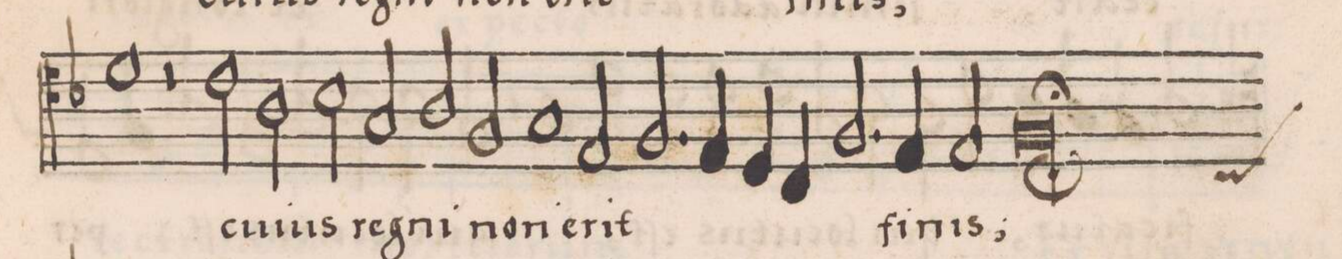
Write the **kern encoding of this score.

**kern	**text
*I"TENOR	*
*clefC4	*
*k[b-]	*
*M2/1	*
1d	.
=148-	=148-
2r	.
2c\	cu-
2A\	-ius
2B-\	.
=149-	=149-
2G/	re-
2A/	-gni
2F/	non
1G/	e-
=150-	=150-
2E/	-rit
2.F/	.
4E/	.
=151-	=151-
4D/	.
4C/	.
2.F/	fi-
4E/	.
2E/	-nis;
=152-	=152-
*custos:C	*
0F;	.
*-	*-
